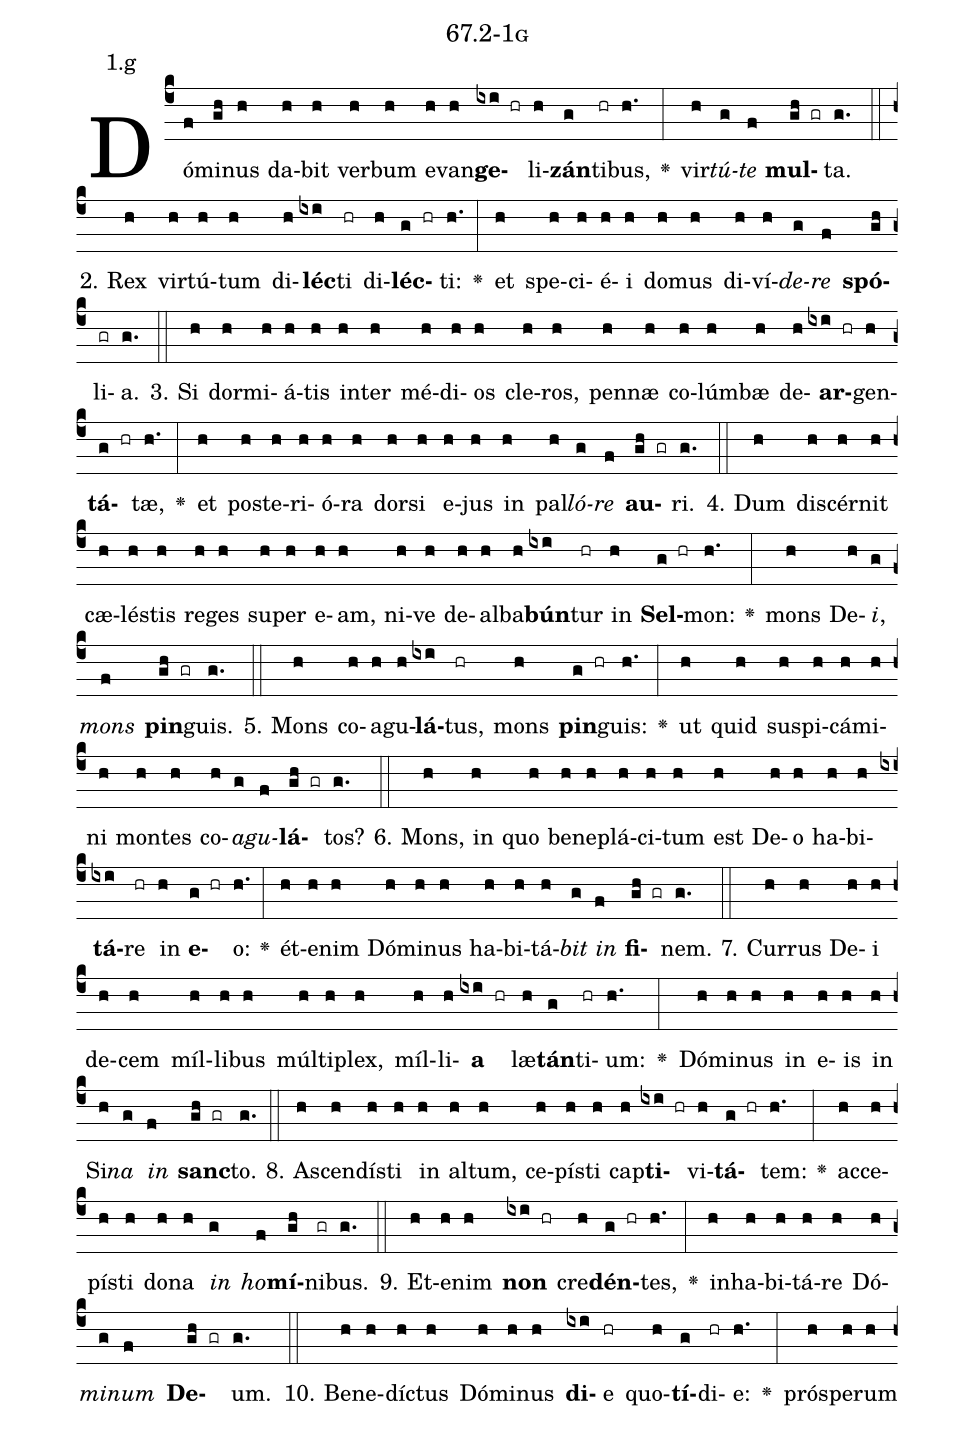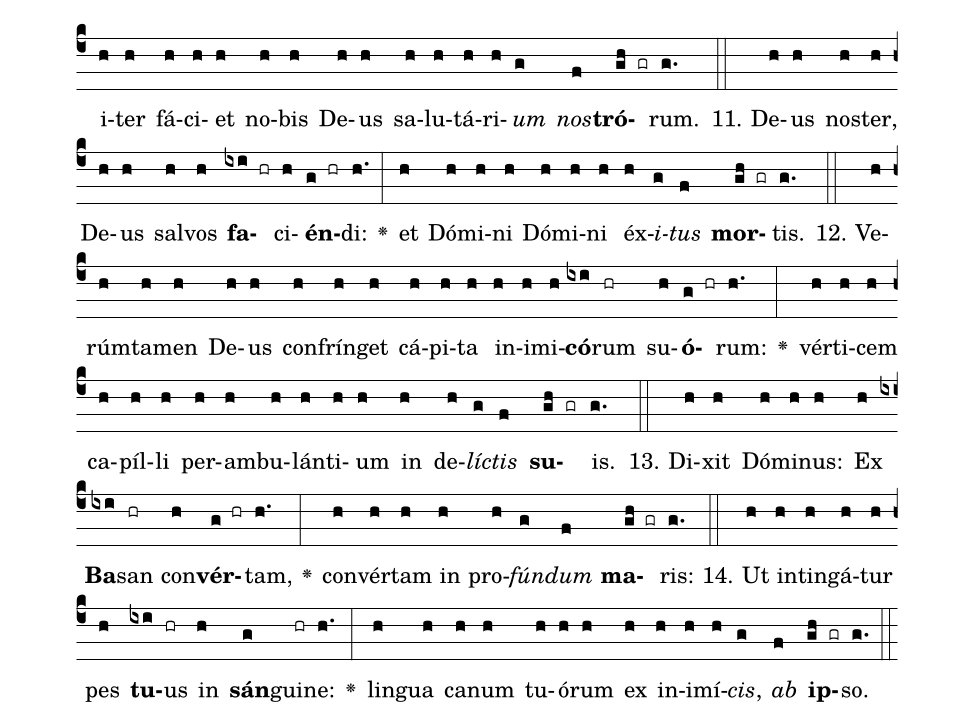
name: 67.2-1g;
annotation: 1.g;
%%
(c4)Dó(f)mi(gh)nus(h) da(h)bit(h) ver(h)bum(h) e(h)van(h)<b>ge</b>(ixi hr)li(h)<b>zán</b>(g)ti(hr)bus,(h.) <v>\greheightstar</v>(:) vir(h)<i>tú</i>(g)<i>te</i>(f) <b>mul</b>(gh gr)ta.(g.) (::)
2. Rex(h) vir(h)tú(h)tum(h) di(h)<b>léc</b>(ixi)ti(hr) di(h)<b>léc</b>(g hr)ti:(h.) <v>\greheightstar</v>(:) et(h) spe(h)ci(h)é(h)i(h) do(h)mus(h) di(h)ví(h)<i>de</i>(g)<i>re</i>(f) <b>spó</b>(gh)li(gr)a.(g.) (::)
3. Si(h) dor(h)mi(h)á(h)tis(h) in(h)ter(h) mé(h)di(h)os(h) cle(h)ros,(h) pen(h)næ(h) co(h)lúm(h)bæ(h) de(h)<b>ar</b>(ixi hr)gen(h)<b>tá</b>(g hr)tæ,(h.) <v>\greheightstar</v>(:) et(h) post(h)e(h)ri(h)ó(h)ra(h) dor(h)si(h) e(h)jus(h) in(h) pal(h)<i>ló</i>(g)<i>re</i>(f) <b>au</b>(gh gr)ri.(g.) (::)
4. Dum(h) di(h)scér(h)nit(h) cæ(h)lés(h)tis(h) re(h)ges(h) su(h)per(h) e(h)am,(h) ni(h)ve(h) de(h)al(h)ba(h)<b>bún</b>(ixi)tur(hr) in(h) <b>Sel</b>(g hr)mon:(h.) <v>\greheightstar</v>(:) mons(h) De(h)<i>i</i>,(g) <i>mons</i>(f) <b>pin</b>(gh gr)guis.(g.) (::)
5. Mons(h) co(h)a(h)gu(h)<b>lá</b>(ixi)tus,(hr) mons(h) <b>pin</b>(g hr)guis:(h.) <v>\greheightstar</v>(:) ut(h) quid(h) su(h)spi(h)cá(h)mi(h)ni(h) mon(h)tes(h) co(h)<i>a</i>(g)<i>gu</i>(f)<b>lá</b>(gh gr)tos?(g.) (::)
6. Mons,(h) in(h) quo(h) be(h)ne(h)plá(h)ci(h)tum(h) est(h) De(h)o(h) ha(h)bi(h)<b>tá</b>(ixi)re(hr) in(h) <b>e</b>(g hr)o:(h.) <v>\greheightstar</v>(:) ét(h)e(h)nim(h) Dó(h)mi(h)nus(h) ha(h)bi(h)tá(h)<i>bit</i>(g) <i>in</i>(f) <b>fi</b>(gh gr)nem.(g.) (::)
7. Cur(h)rus(h) De(h)i(h) de(h)cem(h) míl(h)li(h)bus(h) múl(h)ti(h)plex,(h) míl(h)li(h)<b>a</b>(ixi hr) læ(h)<b>tán</b>(g)ti(hr)um:(h.) <v>\greheightstar</v>(:) Dó(h)mi(h)nus(h) in(h) e(h)is(h) in(h) Si(h)<i>na</i>(g) <i>in</i>(f) <b>sanc</b>(gh gr)to.(g.) (::)
8. A(h)scen(h)dís(h)ti(h) in(h) al(h)tum,(h) ce(h)pís(h)ti(h) cap(h)<b>ti</b>(ixi hr)vi(h)<b>tá</b>(g hr)tem:(h.) <v>\greheightstar</v>(:) ac(h)ce(h)pís(h)ti(h) do(h)na(h) <i>in</i>(g) <i>ho</i>(f)<b>mí</b>(gh)ni(gr)bus.(g.) (::)
9. Et(h)e(h)nim(h) <b>non</b>(ixi hr) cre(h)<b>dén</b>(g hr)tes,(h.) <v>\greheightstar</v>(:) in(h)ha(h)bi(h)tá(h)re(h) Dó(h)<i>mi</i>(g)<i>num</i>(f) <b>De</b>(gh gr)um.(g.) (::)
10. Be(h)ne(h)díc(h)tus(h) Dó(h)mi(h)nus(h) <b>di</b>(ixi)e(hr) quo(h)<b>tí</b>(g)di(hr)e:(h.) <v>\greheightstar</v>(:) pró(h)spe(h)rum(h) i(h)ter(h) fá(h)ci(h)et(h) no(h)bis(h) De(h)us(h) sa(h)lu(h)tá(h)ri(h)<i>um</i>(g) <i>nos</i>(f)<b>tró</b>(gh gr)rum.(g.) (::)
11. De(h)us(h) nos(h)ter,(h) De(h)us(h) sal(h)vos(h) <b>fa</b>(ixi hr)ci(h)<b>én</b>(g hr)di:(h.) <v>\greheightstar</v>(:) et(h) Dó(h)mi(h)ni(h) Dó(h)mi(h)ni(h) éx(h)<i>i</i>(g)<i>tus</i>(f) <b>mor</b>(gh gr)tis.(g.) (::)
12. Ve(h)rúm(h)ta(h)men(h) De(h)us(h) con(h)frín(h)get(h) cá(h)pi(h)ta(h) in(h)i(h)mi(h)<b>có</b>(ixi)rum(hr) su(h)<b>ó</b>(g hr)rum:(h.) <v>\greheightstar</v>(:) vér(h)ti(h)cem(h) ca(h)píl(h)li(h) per(h)am(h)bu(h)lán(h)ti(h)um(h) in(h) de(h)<i>líc</i>(g)<i>tis</i>(f) <b>su</b>(gh gr)is.(g.) (::)
13. Di(h)xit(h) Dó(h)mi(h)nus:(h) Ex(h) <b>Ba</b>(ixi)san(hr) con(h)<b>vér</b>(g hr)tam,(h.) <v>\greheightstar</v>(:) con(h)vér(h)tam(h) in(h) pro(h)<i>fún</i>(g)<i>dum</i>(f) <b>ma</b>(gh gr)ris:(g.) (::)
14. Ut(h) in(h)tin(h)gá(h)tur(h) pes(h) <b>tu</b>(ixi)us(hr) in(h) <b>sán</b>(g)gui(hr)ne:(h.) <v>\greheightstar</v>(:) lin(h)gua(h) ca(h)num(h) tu(h)ó(h)rum(h) ex(h) in(h)i(h)mí(h)<i>cis</i>,(g) <i>ab</i>(f) <b>ip</b>(gh gr)so.(g.) (::)
